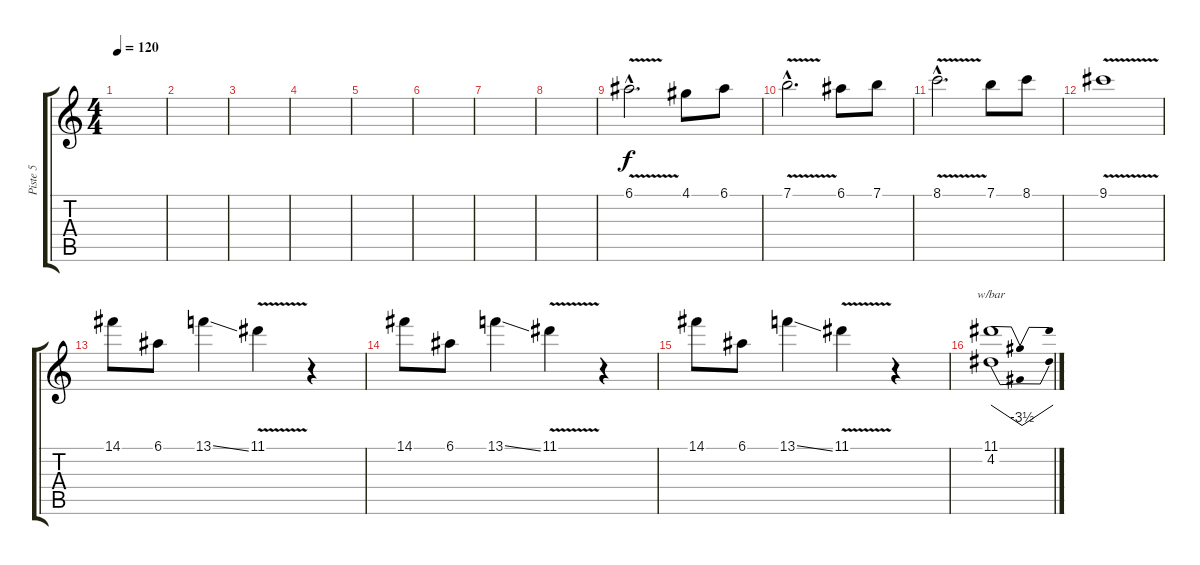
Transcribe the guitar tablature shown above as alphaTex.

\track ("Piste 5" "Piste 5") {instrument electricguitarjazz}
\staff {score tabs}
\tuning (E4 B3 G3 D3 A2 E2) {hide}
\ts (4 4)
\tempo 120
\clef g2
\ks c
|
|
|
|
|
|
|
|
6.1{v hac}.2{d} 4.1.8 6.1.8 |
7.1{v hac}.2{d} 6.1.8 7.1.8 |
8.1{v hac}.2{d} 7.1.8 8.1.8 |
9.1{v}.1 |
14.1.8 6.1.8 13.1{ss}.4 11.1{v}.4 r.4 |
14.1.8 6.1.8 13.1{ss}.4 11.1{v}.4 r.4 |
14.1.8 6.1.8 13.1{ss}.4 11.1{v}.4 r.4 |
(11.1 4.2).1{tbe (dip default 0 0 30 -14 60 0)}
